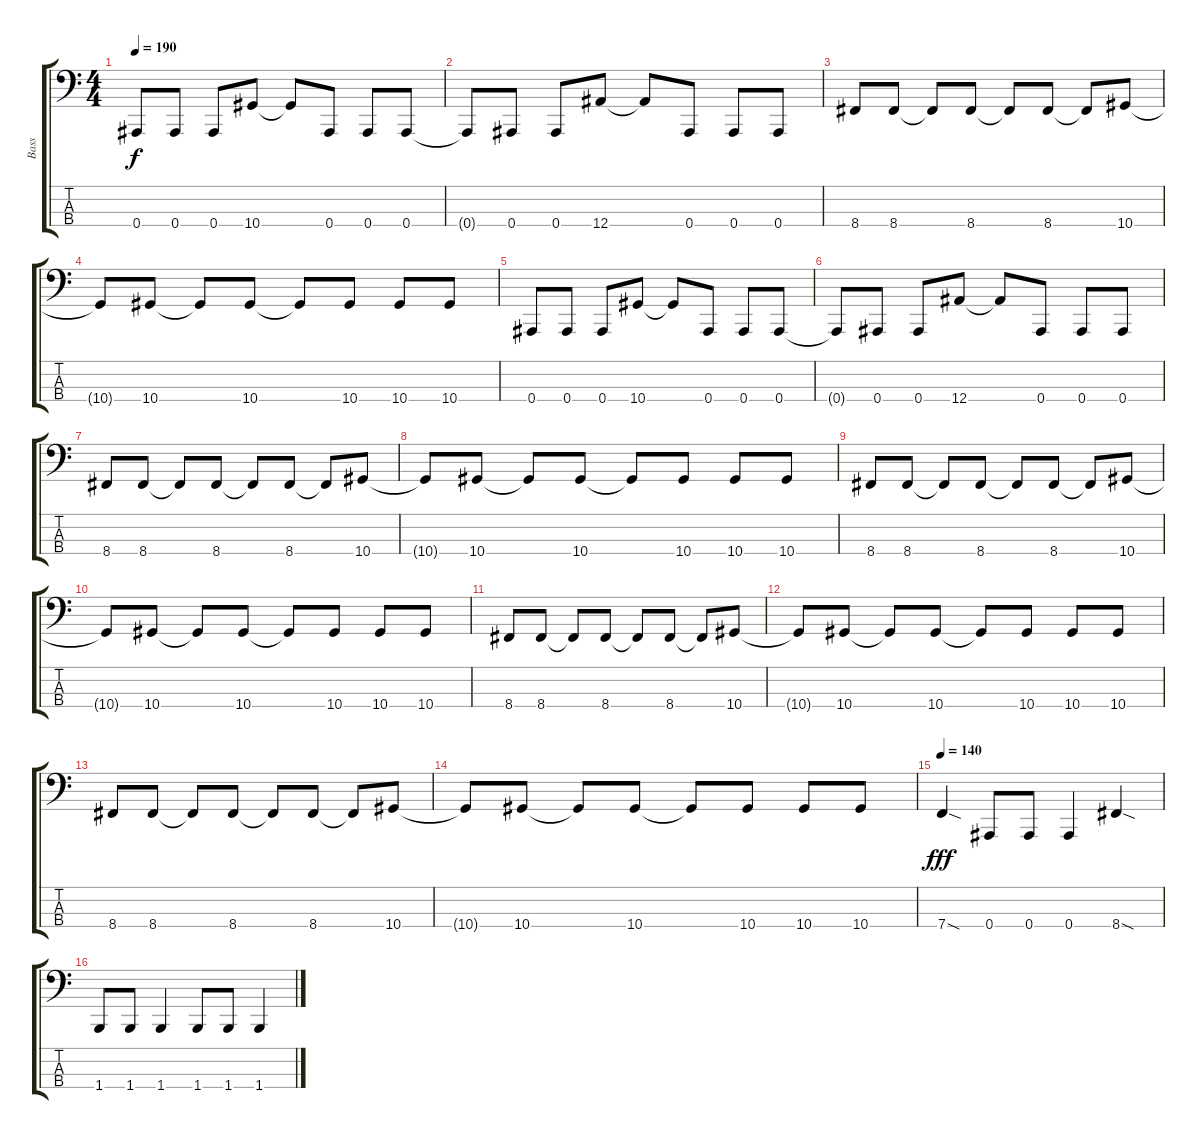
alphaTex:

\track ("Bass" "Bass") {instrument electricbassfinger}
\staff {score tabs}
\tuning (Eb2 Bb1 F1 Bb0) {hide}
\ts (4 4)
\tempo 190
\clef f4
\ks c
0.4.8{dy f} 0.4.8 0.4.8 10.4.8 10.4{t}.8 0.4.8 0.4.8 0.4.8 |
0.4{t}.8 0.4.8 0.4.8 12.4.8 12.4{t}.8 0.4.8 0.4.8 0.4.8 |
8.4.8 8.4.8 8.4{t}.8 8.4.8 8.4{t}.8 8.4.8 8.4{t}.8 10.4.8 |
10.4{t}.8 10.4.8 10.4{t}.8 10.4.8 10.4{t}.8 10.4.8 10.4.8 10.4.8 |
0.4.8 0.4.8 0.4.8 10.4.8 10.4{t}.8 0.4.8 0.4.8 0.4.8 |
0.4{t}.8 0.4.8 0.4.8 12.4.8 12.4{t}.8 0.4.8 0.4.8 0.4.8 |
8.4.8 8.4.8 8.4{t}.8 8.4.8 8.4{t}.8 8.4.8 8.4{t}.8 10.4.8 |
10.4{t}.8 10.4.8 10.4{t}.8 10.4.8 10.4{t}.8 10.4.8 10.4.8 10.4.8 |
8.4.8 8.4.8 8.4{t}.8 8.4.8 8.4{t}.8 8.4.8 8.4{t}.8 10.4.8 |
10.4{t}.8 10.4.8 10.4{t}.8 10.4.8 10.4{t}.8 10.4.8 10.4.8 10.4.8 |
8.4.8 8.4.8 8.4{t}.8 8.4.8 8.4{t}.8 8.4.8 8.4{t}.8 10.4.8 |
10.4{t}.8 10.4.8 10.4{t}.8 10.4.8 10.4{t}.8 10.4.8 10.4.8 10.4.8 |
8.4.8 8.4.8 8.4{t}.8 8.4.8 8.4{t}.8 8.4.8 8.4{t}.8 10.4.8 |
10.4{t}.8 10.4.8 10.4{t}.8 10.4.8 10.4{t}.8 10.4.8 10.4.8 10.4.8 |
\tempo 140
7.4{sod}.4{dy fff volume 16} 0.4.8 0.4.8 0.4.4 8.4{sod}.4 |
1.4.8 1.4.8 1.4.4 1.4.8 1.4.8 1.4.4
